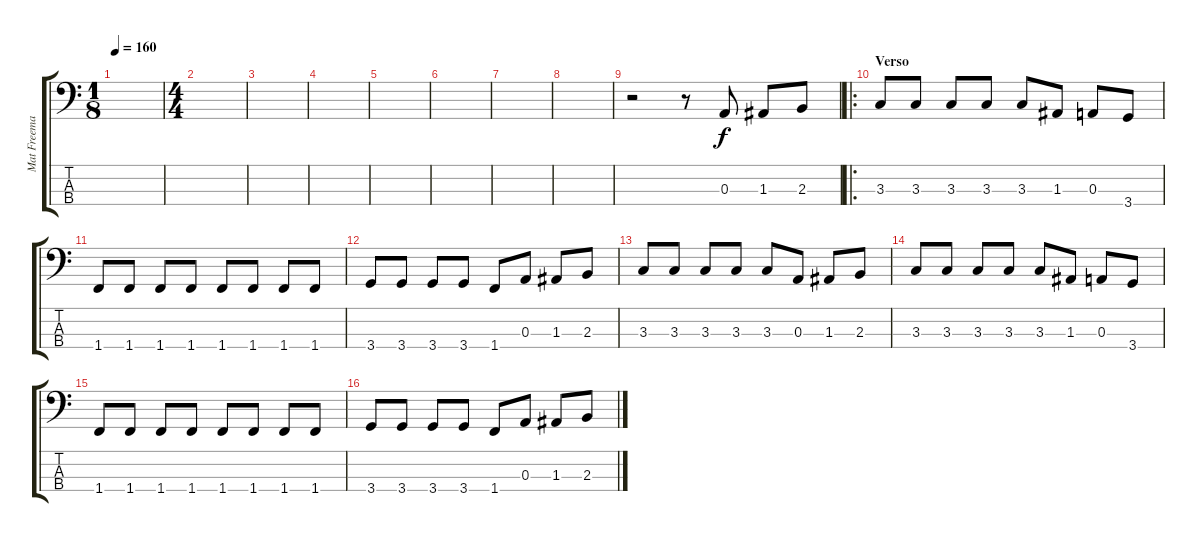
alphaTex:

\track ("Mat Freeman" "Mat Freema") {instrument electricbassfinger}
\staff {score tabs}
\tuning (G2 D2 A1 E1) {hide}
\ts (1 8)
\tempo 160
\clef f4
\ks c
|
\ts (4 4)
|
|
|
|
|
|
|
r.2 r.8 0.3.8 1.3.8 2.3.8 |
\ro
\section ("" "Verso")
3.3.8 3.3.8 3.3.8 3.3.8 3.3.8 1.3.8 0.3.8 3.4.8 |
1.4.8 1.4.8 1.4.8 1.4.8 1.4.8 1.4.8 1.4.8 1.4.8 |
3.4.8 3.4.8 3.4.8 3.4.8 1.4.8 0.3.8 1.3.8 2.3.8 |
3.3.8 3.3.8 3.3.8 3.3.8 3.3.8 0.3.8 1.3.8 2.3.8 |
3.3.8 3.3.8 3.3.8 3.3.8 3.3.8 1.3.8 0.3.8 3.4.8 |
1.4.8 1.4.8 1.4.8 1.4.8 1.4.8 1.4.8 1.4.8 1.4.8 |
3.4.8 3.4.8 3.4.8 3.4.8 1.4.8 0.3.8 1.3.8 2.3.8
